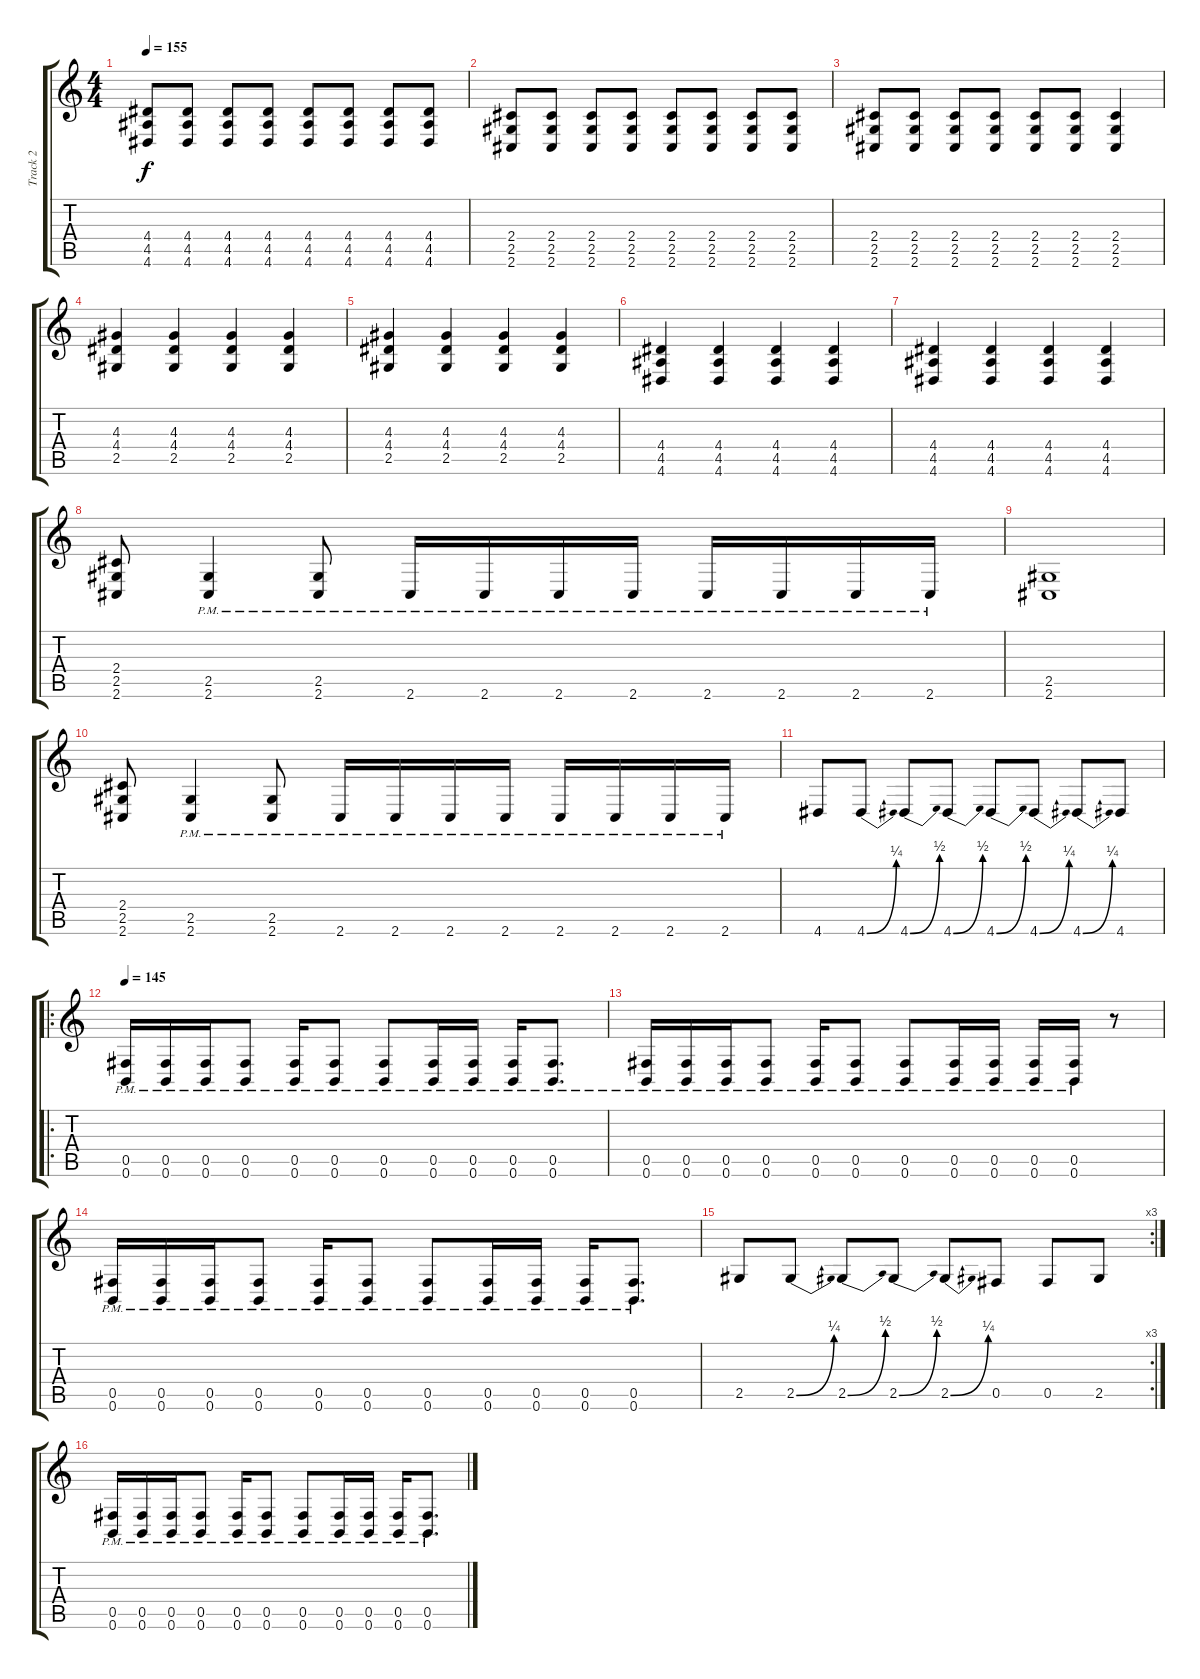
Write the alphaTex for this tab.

\track ("Track 2" "Track 2") {instrument distortionguitar}
\staff {score tabs}
\tuning (Db4 Ab3 E3 B2 Gb2 B1) {hide}
\ts (4 4)
\tempo 155
\clef g2
\ks c
(4.4 4.5 4.6).8{dy f} (4.4 4.5 4.6).8 (4.4 4.5 4.6).8 (4.4 4.5 4.6).8 (4.4 4.5 4.6).8 (4.4 4.5 4.6).8 (4.4 4.5 4.6).8 (4.4 4.5 4.6).8 |
(2.4 2.5 2.6).8 (2.4 2.5 2.6).8 (2.4 2.5 2.6).8 (2.4 2.5 2.6).8 (2.4 2.5 2.6).8 (2.4 2.5 2.6).8 (2.4 2.5 2.6).8 (2.4 2.5 2.6).8 |
(2.4 2.5 2.6).8 (2.4 2.5 2.6).8 (2.4 2.5 2.6).8 (2.4 2.5 2.6).8 (2.4 2.5 2.6).8 (2.4 2.5 2.6).8 (2.4 2.5 2.6).4 |
(4.3 4.4 2.5).4 (4.3 4.4 2.5).4 (4.3 4.4 2.5).4 (4.3 4.4 2.5).4 |
(4.3 4.4 2.5).4 (4.3 4.4 2.5).4 (4.3 4.4 2.5).4 (4.3 4.4 2.5).4 |
(4.4 4.5 4.6).4 (4.4 4.5 4.6).4 (4.4 4.5 4.6).4 (4.4 4.5 4.6).4 |
(4.4 4.5 4.6).4 (4.4 4.5 4.6).4 (4.4 4.5 4.6).4 (4.4 4.5 4.6).4 |
(2.4 2.5 2.6).8 (2.5{pm} 2.6{pm}).4 (2.5{pm} 2.6{pm}).8 2.6{pm}.16 2.6{pm}.16 2.6{pm}.16 2.6{pm}.16 2.6{pm}.16 2.6{pm}.16 2.6{pm}.16 2.6{pm}.16 |
(2.5 2.6).1 |
(2.4 2.5 2.6).8 (2.5{pm} 2.6{pm}).4 (2.5{pm} 2.6{pm}).8 2.6{pm}.16 2.6{pm}.16 2.6{pm}.16 2.6{pm}.16 2.6{pm}.16 2.6{pm}.16 2.6{pm}.16 2.6{pm}.16 |
4.6.8 4.6{be (bend 0 0 60 1)}.8 4.6{be (bend 0 0 60 2)}.8 4.6{be (bend 0 0 60 2)}.8 4.6{be (bend 0 0 60 2)}.8 4.6{be (bend 0 0 60 1)}.8 4.6{be (bend 0 0 60 1)}.8 4.6.8 |
\ro
\tempo 145
(0.5{pm} 0.6{pm}).16 (0.5{pm} 0.6{pm}).16 (0.5{pm} 0.6{pm}).16 (0.5{pm} 0.6{pm}).8 (0.5{pm} 0.6{pm}).16 (0.5{pm} 0.6{pm}).8 (0.5{pm} 0.6{pm}).8 (0.5{pm} 0.6{pm}).16 (0.5{pm} 0.6{pm}).16 (0.5{pm} 0.6{pm}).16 (0.5{pm} 0.6{pm}).8{d} |
(0.5{pm} 0.6{pm}).16 (0.5{pm} 0.6{pm}).16 (0.5{pm} 0.6{pm}).16 (0.5{pm} 0.6{pm}).8 (0.5{pm} 0.6{pm}).16 (0.5{pm} 0.6{pm}).8 (0.5{pm} 0.6{pm}).8 (0.5{pm} 0.6{pm}).16 (0.5{pm} 0.6{pm}).16 (0.5{pm} 0.6{pm}).16 (0.5{pm} 0.6{pm}).16 r.8 |
(0.5{pm} 0.6{pm}).16 (0.5{pm} 0.6{pm}).16 (0.5{pm} 0.6{pm}).16 (0.5{pm} 0.6{pm}).8 (0.5{pm} 0.6{pm}).16 (0.5{pm} 0.6{pm}).8 (0.5{pm} 0.6{pm}).8 (0.5{pm} 0.6{pm}).16 (0.5{pm} 0.6{pm}).16 (0.5{pm} 0.6{pm}).16 (0.5{pm} 0.6{pm}).8{d} |
\rc 3
2.5.8 2.5{be (bend 0 0 60 1)}.8 2.5{be (bend 0 0 60 2)}.8 2.5{be (bend 0 0 60 2)}.8 2.5{be (bend 0 0 60 1)}.8 0.5.8 0.5.8 2.5.8 |
(0.5{pm} 0.6{pm}).16 (0.5{pm} 0.6{pm}).16 (0.5{pm} 0.6{pm}).16 (0.5{pm} 0.6{pm}).8 (0.5{pm} 0.6{pm}).16 (0.5{pm} 0.6{pm}).8 (0.5{pm} 0.6{pm}).8 (0.5{pm} 0.6{pm}).16 (0.5{pm} 0.6{pm}).16 (0.5{pm} 0.6{pm}).16 (0.5{pm} 0.6{pm}).8{d}
